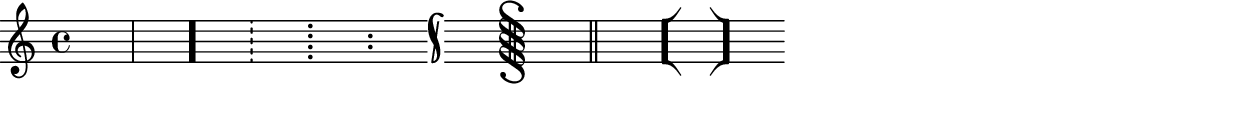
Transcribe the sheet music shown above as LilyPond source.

%% Generated by lilypond-book.py
%% Options: [exampleindent=10.16\mm,indent=0\mm,line-width=160\mm,quote]
\include "lilypond-book-preamble.ly"


% ****************************************************************
% Start cut-&-pastable-section
% ****************************************************************



\paper {
  indent = 0\mm
  line-width = 160\mm
  % offset the left padding, also add 1mm as lilypond creates cropped
  % images with a little space on the right
  line-width = #(- line-width (* mm  3.000000) (* mm 1))
  line-width = 160\mm - 2.0 * 10.16\mm
  % offset the left padding, also add 1mm as lilypond creates cropped
  % images with a little space on the right
  line-width = #(- line-width (* mm  3.000000) (* mm 1))
}

\layout {
  
}





% ****************************************************************
% ly snippet:
% ****************************************************************
\sourcefileline 2888
\defineBarLine ":" #'("" ":" "")
\defineBarLine "=" #'("=" "" "")
\defineBarLine "[" #'("" "[" "")
\defineBarLine "]" #'("]" "" "")

\new Staff {
  s1 \bar "|"
  s1 \bar "."
  s1 \bar "!"
  s1 \bar ";"
  s1 \bar ":"
  s1 \bar "k"
  s1 \bar "S"
  s1 \bar "="
  s1 \bar "["
  s1 \bar "]"
  s1 \bar ""
}



% ****************************************************************
% end ly snippet
% ****************************************************************
